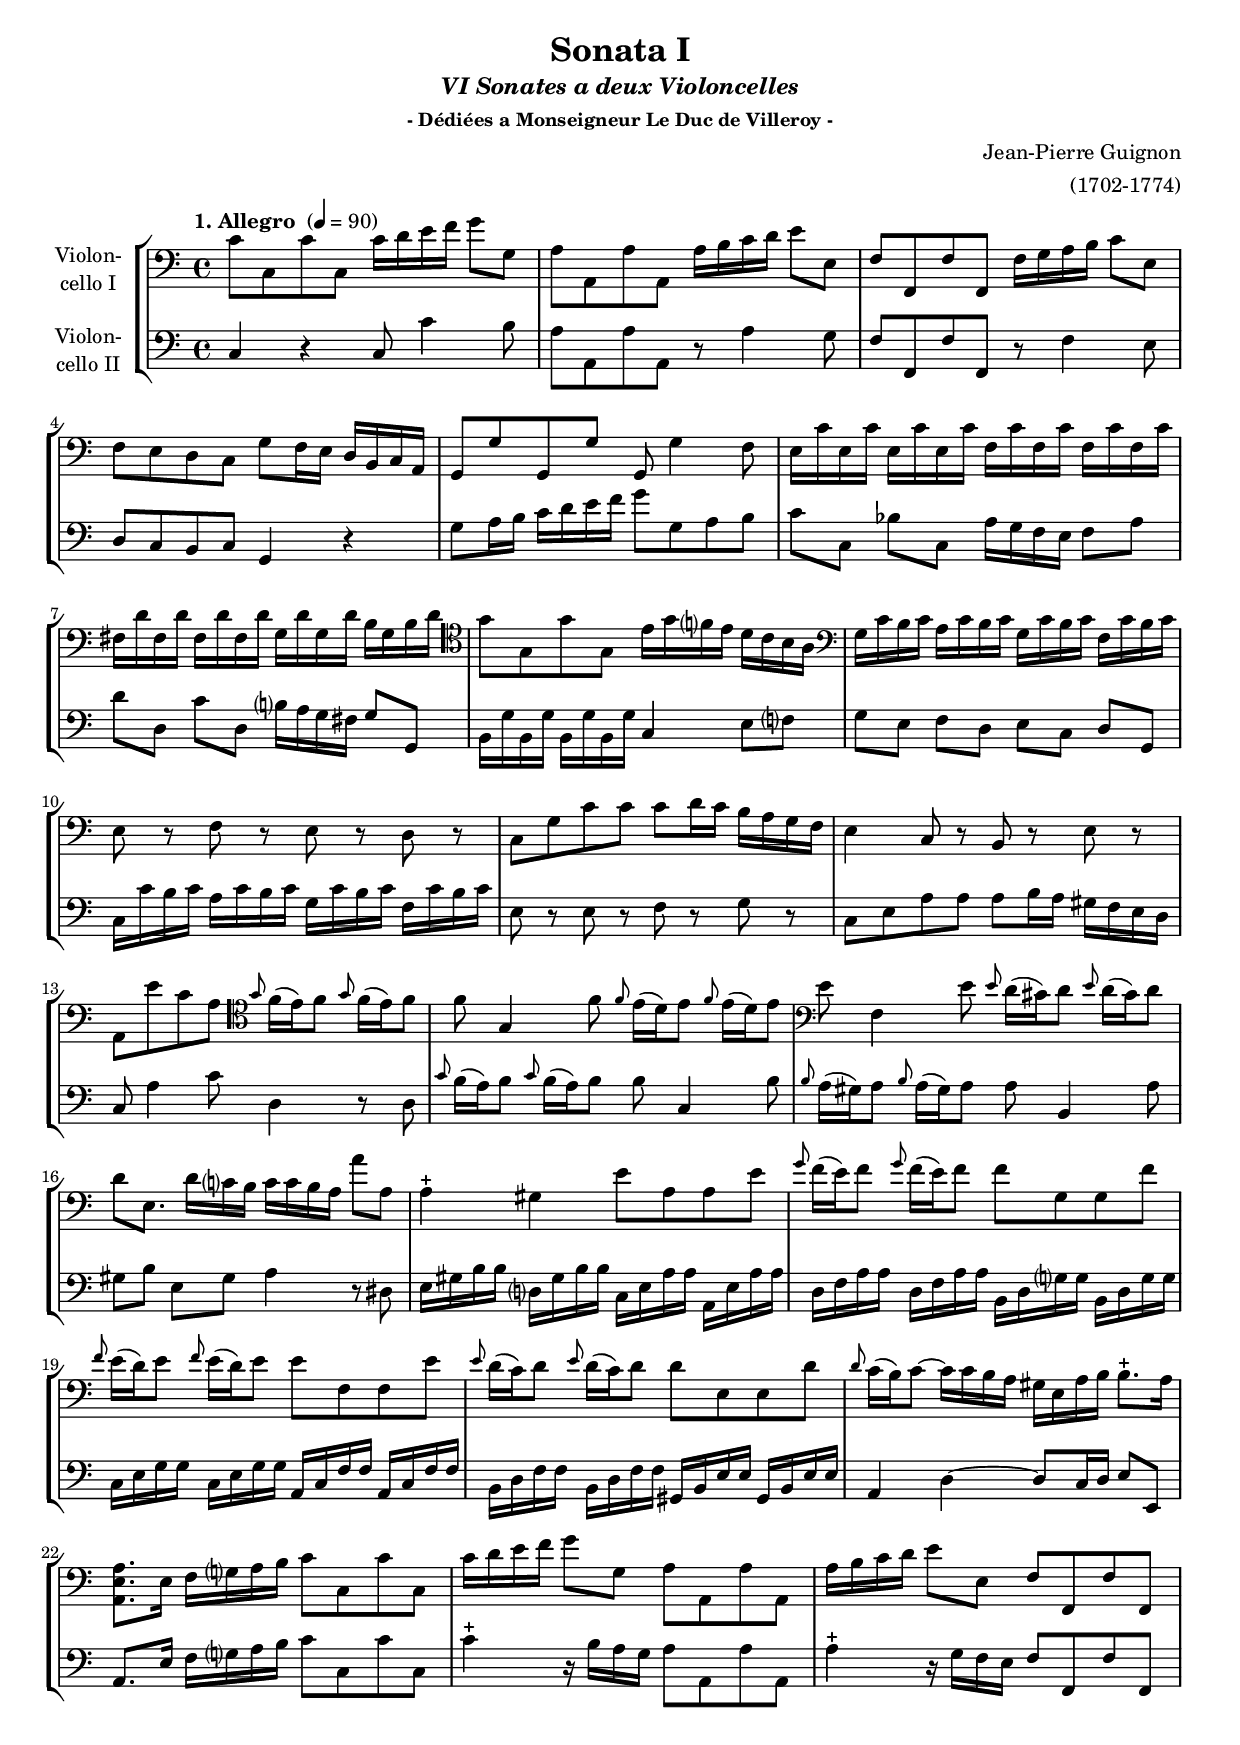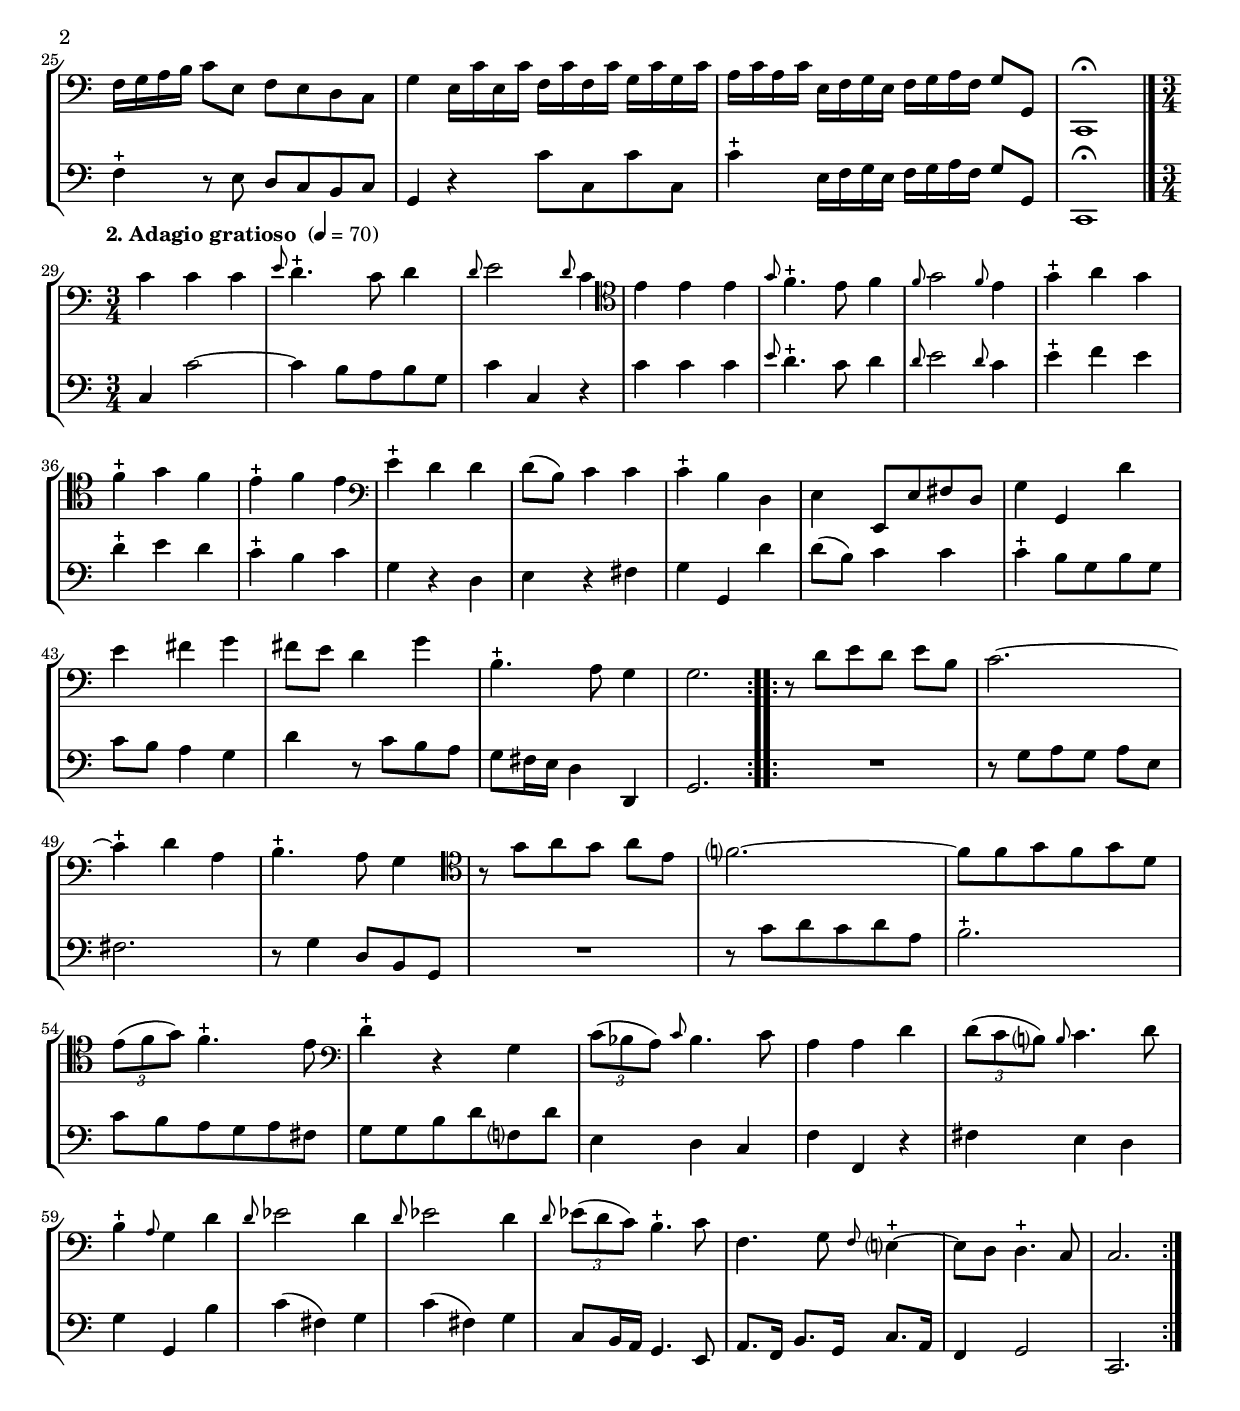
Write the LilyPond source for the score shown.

\version "2.14.2"
\include "deutsch.ly"
  
#(set-global-staff-size 18)

\header {
  title       = "Sonata I"
  subtitle    = \markup \italic "VI Sonates a deux Violoncelles"
  subsubtitle = "- Dédiées a Monseigneur Le Duc de Villeroy -"
  composer    = " Jean-Pierre Guignon"
  arranger    = "(1702-1774)"
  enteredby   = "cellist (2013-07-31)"
}

voiceconsts = {
  \key c \major
  \clef "bass"
% \numericTimeSignature
  \compressFullBarRests
}

%minstr = "harpsichord"
mihi = "clarinet"
%minstr = "accordion"
milo = "bassoon"

introa = {        \tempo "1. Allegro "         4=90 \time 4/4 }
introb = { \break \tempo "2. Adagio gratioso " 4=70 \time 3/4 }

mrit = \markup \bold \italic "molto rit."

va = \relative c' {
  \voiceconsts

  \introa
  c8 c, c' c, c'16 d e f g8 g,
  a a, a' a, a'16 h c d e8 e,
  f f, f' f, f'16 g a h c8 e,
  f e d c g' f16 e d h c a

  g8 g' g, g' g, g'4 f8
  e16 c' e, c' e, c' e, c' f, c' f, c' f, c' f, c'
  fis, d' fis, d' fis, d' fis, d' g, d' g, d' h g h d \clef "tenor"
  g8 g, g' g, e'16 g f? e d c h a \clef "bass"

  g c h c a c h c g c h c f, c' h c
  e,8 r f r e r d r
  c g' c c c d16 c h a g f
  e4 c8 r h r e r

  a, e'' c a \clef "tenor" \grace g' f16( e) f8 \grace g f16( e) f8
  f g,4 f'8 \grace f e16( d) e8 \grace f e16( d) e8 \clef "bass"
  e f,4 e'8 \grace e d16( cis) d8 \grace e d16( cis) d8
  d e,8. d'16 c? h c c h a a'8 a,

  a4-+ gis e'8 a, a e'
  \grace g f16( e) f8 \grace g f16( e) f8 f g, g f'
  \grace f e16( d) e8 \grace f e16( d) e8 e f, f e'
  \grace e d16( c) d8 \grace e d16( c) d8 d e, e d'
  \grace d c16( h) c8~ c16 c h a gis16 e a h h8.-+ a16

  <a, e' a>8. e'16 f g? a h c8 c, c' c,
  c'16 d e f g8 g, a a, a' a,
  a'16 h c d e8 e, f f, f' f,
  f'16 g a h c8 e, f e d c
  g'4 e16 c' e, c' f, c' f, c' g c g c
  a c a c e, f g e f g a f g8 g,
  c,1\fermata \bar "|."

  \introb
  \repeat volta 2 {
    c''4 c c
    \grace e8 d4.-+ c8 d4
    \grace d8 e2 \grace d8 c4 \clef "tenor"
    e e e
    \grace g8 f4.-+ e8 f4
    \grace f8 g2 \grace f8 e4

    g4-+ a g
    f-+ g f
    e-+ f e \clef "bass"
    e-+ d d
    d8( h) c4 c
    c-+ h d,
    e e,8 e' fis d
    g4 g, d''
    e fis g

    fis8 e d4 g
    h,4.-+ a8 g4
    g2.
  }
  \repeat volta 2 {
    r8 d'[ e d] e h
    c2.~
    c4-+ d a
    h4.-+ a8 g4 \clef "tenor"
    r8 g'[ a g] a e
    f?2.~

    f8 f g f g d
    \times 2/3 { e( f g) } f4.-+ e8 \clef "bass"
    d4-+ r g,
    \times 2/3 { c8( b a) } \grace c8 b4. c8
    a4 a d
    \times 2/3 { d8( c h?) } \grace h c4. d8
    h4-+ \grace a8 g4 d'

    \grace d8 es2 d4
    \grace d8 es2 d4
    \grace d8 \times 2/3 { es( d c) } h4.-+ c8
    f,4. g8 \grace f e?4~-+
    e8 d d4.-+ c8
    c2.
  }
}

vb = \relative c {
  \voiceconsts

  \introa
  c4 r c8 c'4 h8
  a a, a' a, r a'4 g8
  f f, f' f, r f'4 e8
  d c h c g4 r

  g'8 a16 h c d e f g8 g, a h
  c c, b'[ c,] a'16 g f e f8 a
  d d, c'[ d,] h'?16 a g fis g8 g,
  h16 g' h, g' h, g' h, g' c,4 e8 f?

  g e f[ d] e c d[ g,]
  c16 c' h c a c h c g c h c f, c' h c
  e,8 r e r f r g r
  c, e a a a h16 a gis f e d

  c8 a'4 c8 d,4 r8 d
  \grace c' h16( a) h8 \grace c h16( a) h8 h c,4 h'8
  \grace h a16( gis) a8 \grace h a16( gis) a8 a h,4 a'8
  gis h e,[ gis] a4 r8 dis,

  e16 gis h h d,? gis h h c, e a a a, e' a a
  d, f a a d, f a a h, d g? g h, d g g
  c, e g g c, e g g a, c f f a, c f f
  h, d f f h, d f f gis, h e e gis, h e e
  a,4 d~ d8 c16 d e8 e,

  a8. e'16 f g? a h c8 c, c' c,
  c'4-+ r16 h a g a8 a, a' a,
  a'4-+ r16 g f e f8 f, f' f,
  f'4-+ r8 e d c h c
  g4 r c'8 c, c' c,
  c'4-+ e,16 f g e f g a f g8 g,
  c,1\fermata \bar "|."

  \introb
  \repeat volta 2 {
    c'4 c'2~
    c4 h8 a h g
    c4 c, r
    c' c c
    \grace e8 d4.-+ c8 d4
    \grace d8 e2 \grace d8 c4

    e-+ f e
    d-+ e d
    c-+ h c
    g r d
    e r fis
    g g, d''
    d8( h) c4 c
    c-+ h8 g h g
    c h a4 g

    d' r8 c h a
    g fis16 e d4 d,
    g2.
  }
  \repeat volta 2 {
    R2.
    r8 g'[ a g] a e
    fis2.
    r8 g4 d8 h g
    R2.
    r8 c' d c d a

    h2.-+
    c8 h a g a fis
    g g h d f,? d'
    e,4 d c
    f f, r
    fis' e d
    g g, h'

    c( fis,) g
    c( fis,) g
    c,8 h16 a g4. e8
    a8. f16 h8. g16 c8. a16
    f4 g2
    c,2.
  }
}


music = \new StaffGroup <<
      \new Staff {
	\set Staff.midiInstrument = \milo
	\set Staff.instrumentName = \markup \center-column { "Violon-" "cello I" }
	\transpose c c { \va }
      }

      \new Staff {
	\set Staff.midiInstrument = \milo
	\set Staff.instrumentName = \markup \center-column { "Violon-" "cello II" }
	\transpose c c { \vb }
      }
>>

\book {
  \score {
    \music
    \layout {}
  }

  \score {
    \unfoldRepeats \music

    \midi {
      \context {
        \Score
      }
    }
  }
}
